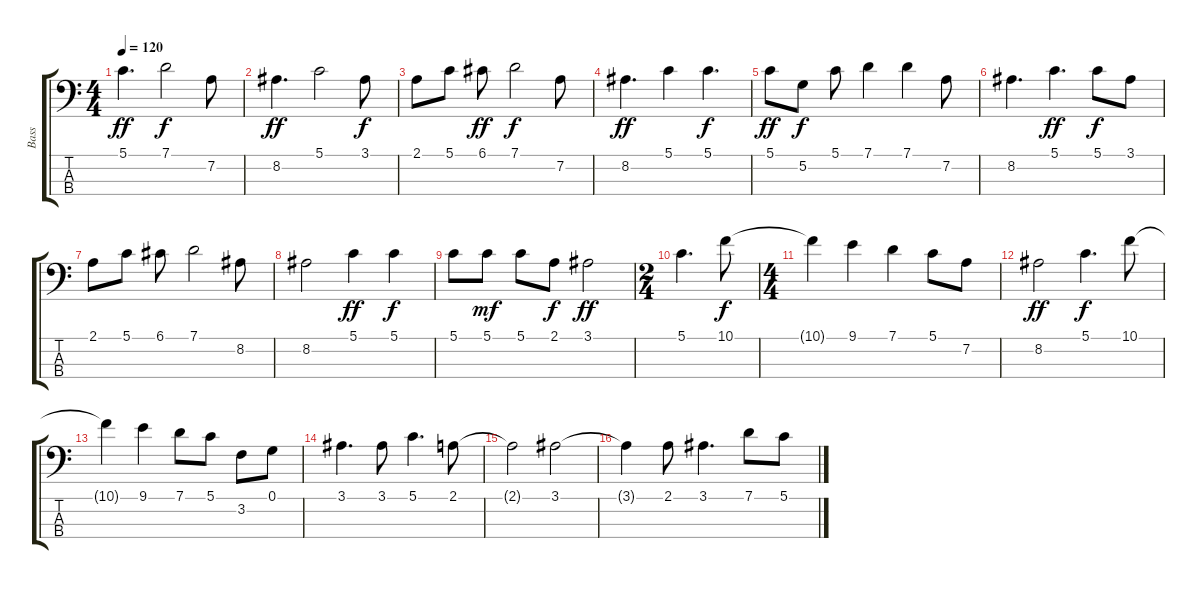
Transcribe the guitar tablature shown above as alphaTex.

\track ("Bass" "Bass") {instrument acousticbass}
\staff {score tabs}
\tuning (G2 D2 A1 E1) {hide}
\ts (4 4)
\tempo 120
\clef f4
\ks c
5.1.4{d dy ff} 7.1.2{dy f} 7.2.8 |
8.2.4{d dy ff} 5.1.2 3.1.8{dy f} |
2.1.8 5.1.8 6.1.8{dy ff} 7.1.2{dy f} 7.2.8 |
8.2.4{d dy ff} 5.1.4 5.1.4{d dy f} |
5.1.8{dy ff} 5.2.8{dy f} 5.1.8 7.1.4 7.1.4 7.2.8 |
8.2.4{d} 5.1.4{d dy ff} 5.1.8{dy f} 3.1.8 |
2.1.8 5.1.8 6.1.8 7.1.2 8.2.8 |
8.2.2 5.1.4{dy ff} 5.1.4{dy f} |
5.1.8 5.1.8{dy mf} 5.1.8 2.1.8{dy f} 3.1.2{dy ff} |
\ts (2 4)
5.1.4{d} 10.1.8{dy f} |
\ts (4 4)
10.1{t}.4 9.1.4 7.1.4 5.1.8 7.2.8 |
8.2.2{dy ff} 5.1.4{d dy f} 10.1.8 |
10.1{t}.4 9.1.4 7.1.8 5.1.8 3.2.8 0.1.8 |
3.1.4{d} 3.1.8 5.1.4{d} 2.1.8 |
2.1{t}.2 3.1.2 |
3.1{t}.4 2.1.8 3.1.4{d} 7.1.8 5.1.8
